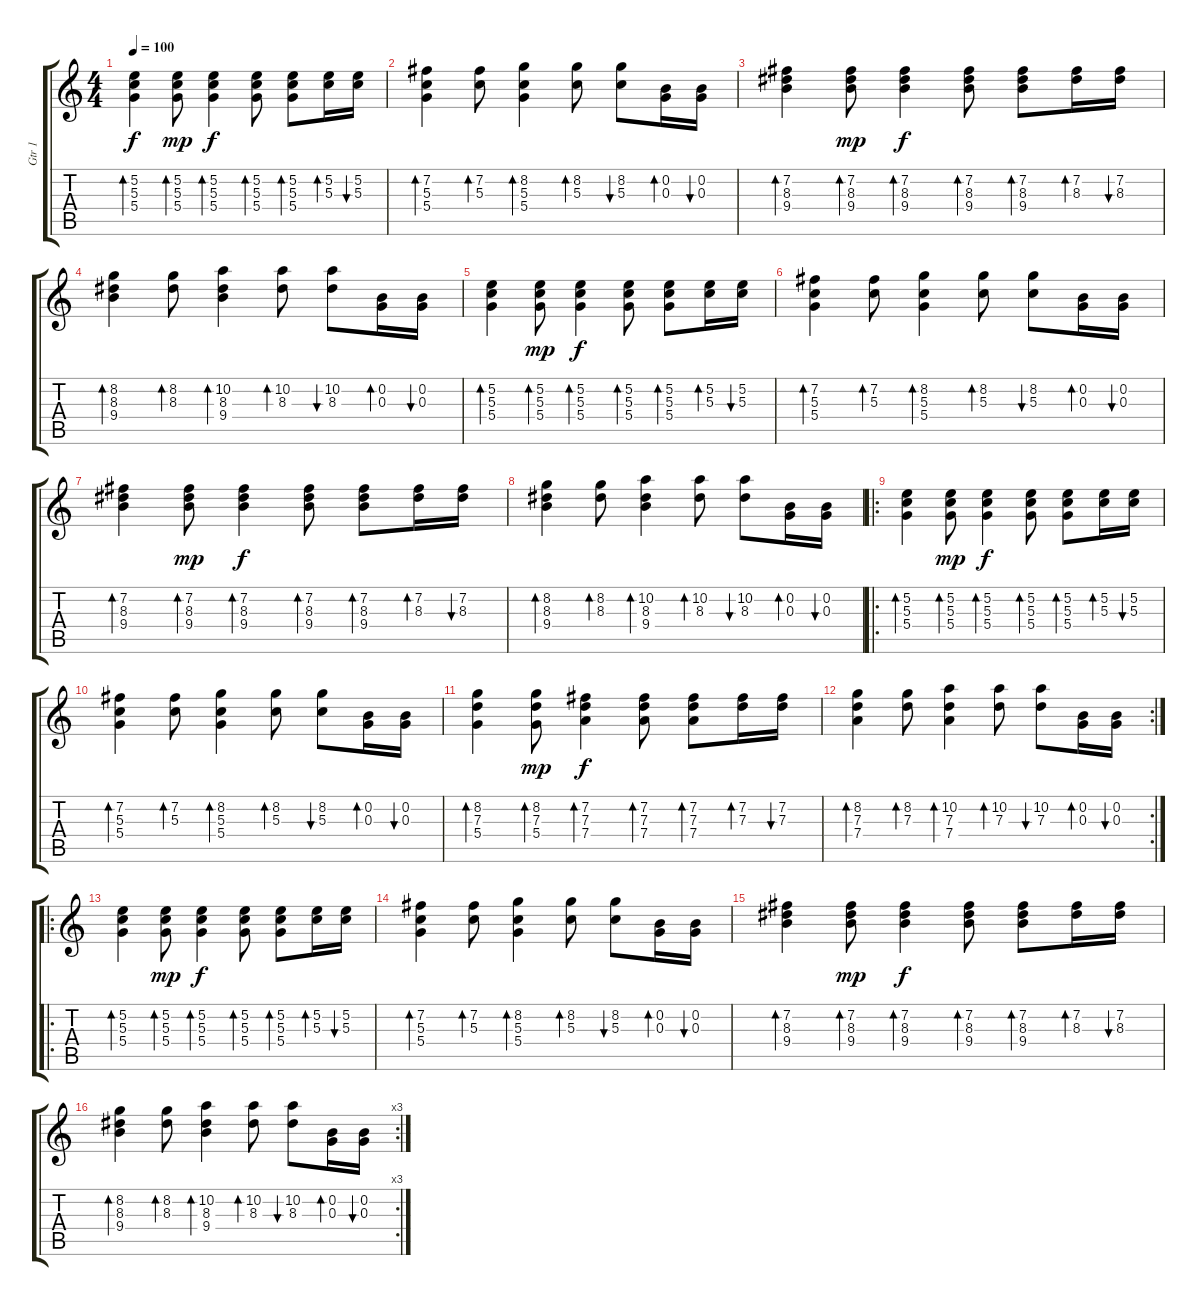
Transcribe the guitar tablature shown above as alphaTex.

\track ("Gtr 1" "Gtr 1") {instrument acousticguitarsteel}
\staff {score tabs}
\tuning (E4 B3 G3 D3 A2 D2) {hide}
\ts (4 4)
\tempo 100
\clef g2
\ks c
(5.2 5.3 5.4).4{bd 60 dy f instrument acousticguitarsteel} (5.2 5.3 5.4).8{bd 60 dy mp} (5.2 5.3 5.4).4{bd 60 dy f} (5.2 5.3 5.4).8{bd 60} (5.2 5.3 5.4).8{bd 60} (5.2 5.3).16{bd 60} (5.2 5.3).16{bu 60} |
(7.2 5.3 5.4).4{bd 60} (7.2 5.3).8{bd 60} (8.2 5.3 5.4).4{bd 60} (8.2 5.3).8{bd 30} (8.2 5.3).8{bu 30} (0.2 0.3).16{bd 60} (0.2 0.3).16{bu 60} |
(7.2 8.3 9.4).4{bd 60} (7.2 8.3 9.4).8{bd 60 dy mp} (7.2 8.3 9.4).4{bd 60 dy f} (7.2 8.3 9.4).8{bd 60} (7.2 8.3 9.4).8{bd 60} (7.2 8.3).16{bd 60} (7.2 8.3).16{bu 60} |
(8.2 8.3 9.4).4{bd 60} (8.2 8.3).8{bd 60} (10.2 8.3 9.4).4{bd 60} (10.2 8.3).8{bd 30} (10.2 8.3).8{bu 30} (0.2 0.3).16{bd 60} (0.2 0.3).16{bu 60} |
(5.2 5.3 5.4).4{bd 60} (5.2 5.3 5.4).8{bd 60 dy mp} (5.2 5.3 5.4).4{bd 60 dy f} (5.2 5.3 5.4).8{bd 60} (5.2 5.3 5.4).8{bd 60} (5.2 5.3).16{bd 60} (5.2 5.3).16{bu 60} |
(7.2 5.3 5.4).4{bd 60} (7.2 5.3).8{bd 60} (8.2 5.3 5.4).4{bd 60} (8.2 5.3).8{bd 30} (8.2 5.3).8{bu 30} (0.2 0.3).16{bd 60} (0.2 0.3).16{bu 60} |
(7.2 8.3 9.4).4{bd 60} (7.2 8.3 9.4).8{bd 60 dy mp} (7.2 8.3 9.4).4{bd 60 dy f} (7.2 8.3 9.4).8{bd 60} (7.2 8.3 9.4).8{bd 60} (7.2 8.3).16{bd 60} (7.2 8.3).16{bu 60} |
(8.2 8.3 9.4).4{bd 60} (8.2 8.3).8{bd 60} (10.2 8.3 9.4).4{bd 60} (10.2 8.3).8{bd 30} (10.2 8.3).8{bu 30} (0.2 0.3).16{bd 60} (0.2 0.3).16{bu 60} |
\ro
(5.2 5.3 5.4).4{bd 60} (5.2 5.3 5.4).8{bd 60 dy mp} (5.2 5.3 5.4).4{bd 60 dy f} (5.2 5.3 5.4).8{bd 60} (5.2 5.3 5.4).8{bd 60} (5.2 5.3).16{bd 60} (5.2 5.3).16{bu 60} |
(7.2 5.3 5.4).4{bd 60} (7.2 5.3).8{bd 60} (8.2 5.3 5.4).4{bd 60} (8.2 5.3).8{bd 30} (8.2 5.3).8{bu 30} (0.2 0.3).16{bd 60} (0.2 0.3).16{bu 60} |
(8.2 7.3 5.4).4{bd 60} (8.2 7.3 5.4).8{bd 60 dy mp} (7.2 7.3 7.4).4{bd 60 dy f} (7.2 7.3 7.4).8{bd 60} (7.2 7.3 7.4).8{bd 60} (7.2 7.3).16{bd 60} (7.2 7.3).16{bu 60} |
\rc 2
(8.2 7.3 7.4).4{bd 60} (8.2 7.3).8{bd 60} (10.2 7.3 7.4).4{bd 60} (10.2 7.3).8{bd 30} (10.2 7.3).8{bu 30} (0.2 0.3).16{bd 60} (0.2 0.3).16{bu 60} |
\ro
(5.2 5.3 5.4).4{bd 60} (5.2 5.3 5.4).8{bd 60 dy mp} (5.2 5.3 5.4).4{bd 60 dy f} (5.2 5.3 5.4).8{bd 60} (5.2 5.3 5.4).8{bd 60} (5.2 5.3).16{bd 60} (5.2 5.3).16{bu 60} |
(7.2 5.3 5.4).4{bd 60} (7.2 5.3).8{bd 60} (8.2 5.3 5.4).4{bd 60} (8.2 5.3).8{bd 30} (8.2 5.3).8{bu 30} (0.2 0.3).16{bd 60} (0.2 0.3).16{bu 60} |
(7.2 8.3 9.4).4{bd 60} (7.2 8.3 9.4).8{bd 60 dy mp} (7.2 8.3 9.4).4{bd 60 dy f} (7.2 8.3 9.4).8{bd 60} (7.2 8.3 9.4).8{bd 60} (7.2 8.3).16{bd 60} (7.2 8.3).16{bu 60} |
\rc 3
(8.2 8.3 9.4).4{bd 60} (8.2 8.3).8{bd 60} (10.2 8.3 9.4).4{bd 60} (10.2 8.3).8{bd 30} (10.2 8.3).8{bu 30} (0.2 0.3).16{bd 60} (0.2 0.3).16{bu 60}
